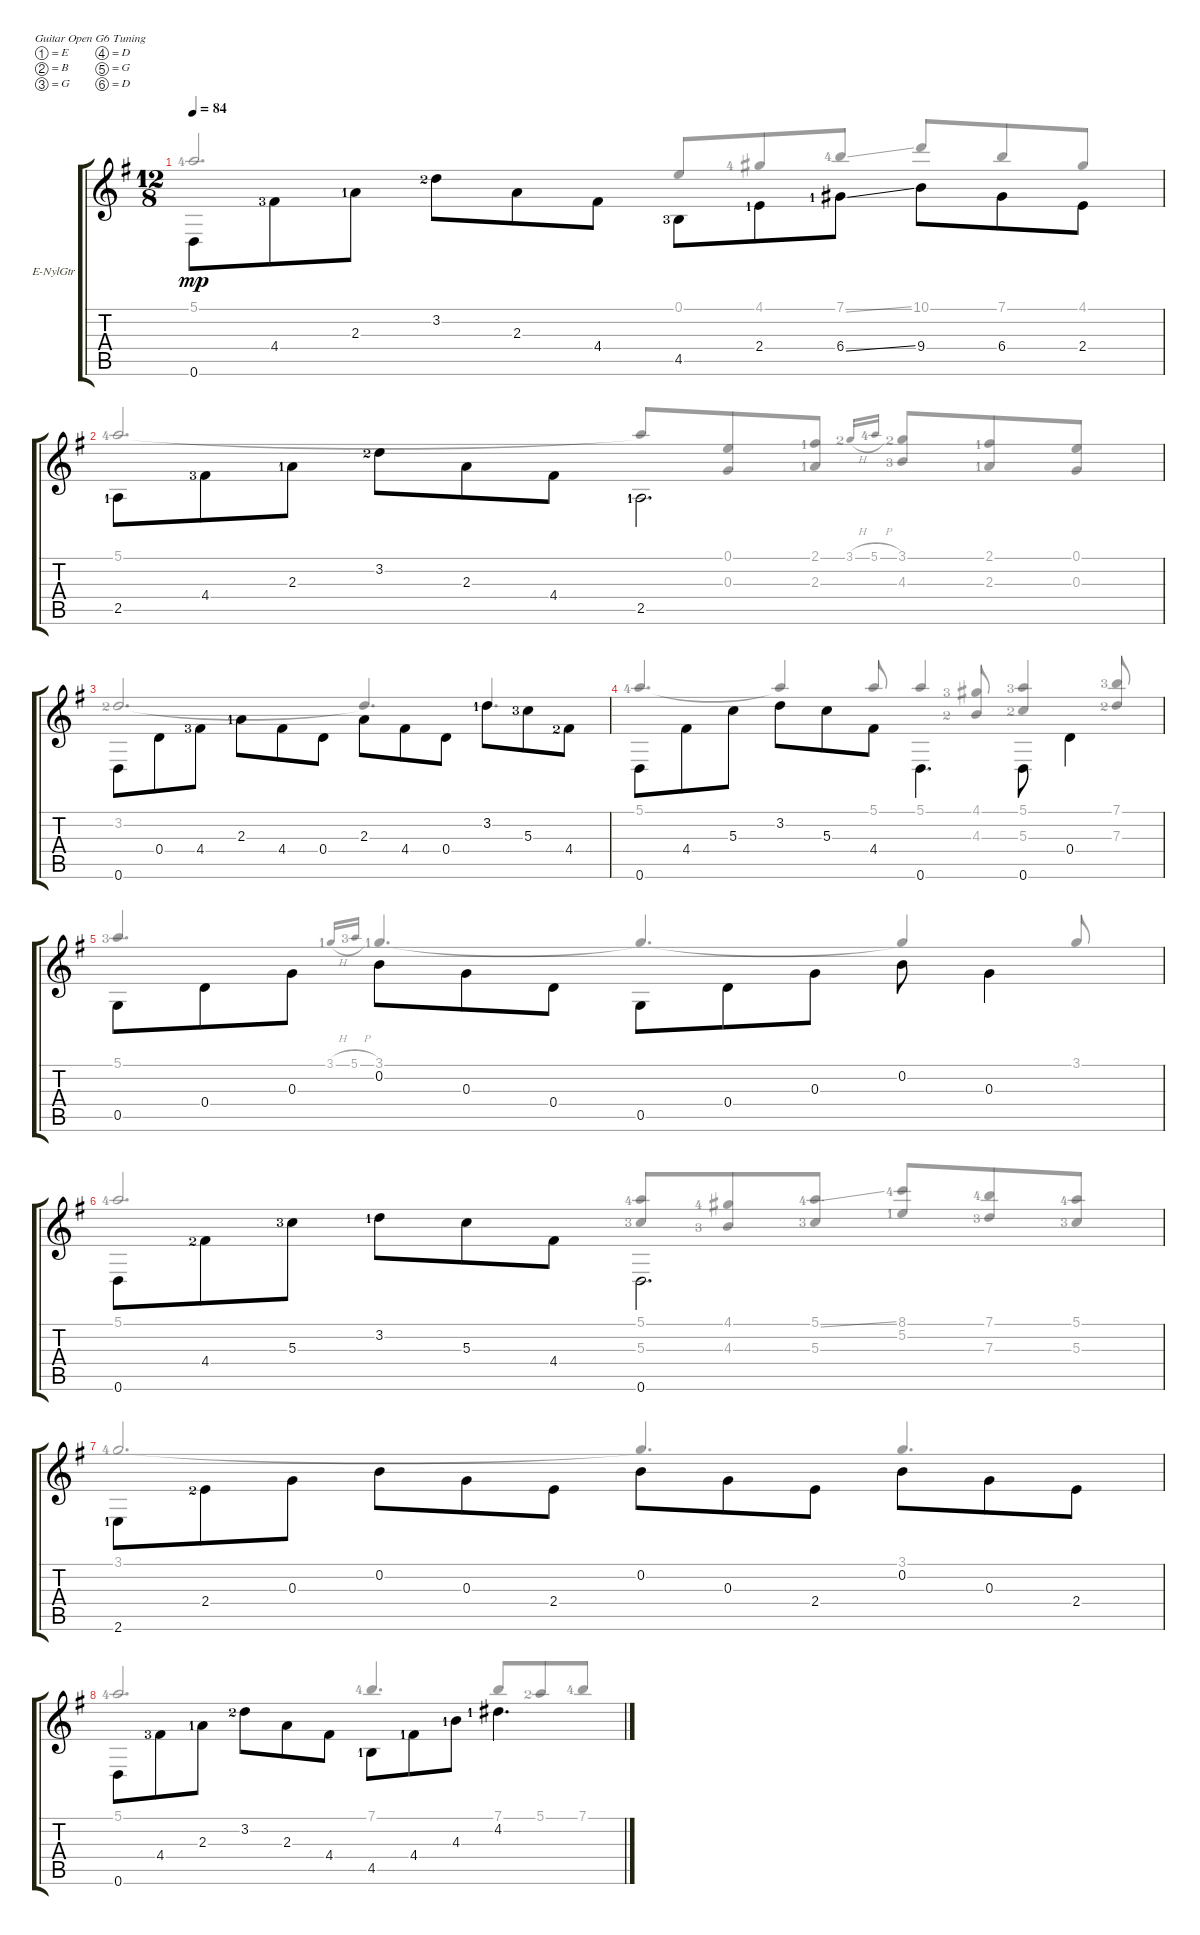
\defaultSystemsLayout 4
\bracketExtendMode groupsimilarinstruments
\firstSystemTrackNameOrientation horizontal
\otherSystemsTrackNameOrientation horizontal
\track ("Elec. Nylon Str. Gtr." "E-NylGtr") {instrument acousticguitarsteel}
\staff {score tabs}
\tuning (E4 B3 G3 D3 G2 D2)
\voice
\ts (12 8)
\tempo 84
\clef g2
\ks g
0.6.8{dy mp beam invert} 4.4{lf 4}.8 2.3{lf 2}.8 3.2{lf 3}.8{beam invert} 2.3.8 4.4.8 4.5{lf 4}.8{beam invert} 2.4{lf 2}.8 6.4{ss lf 2}.8 9.4.8{beam invert} 6.4.8 2.4.8 |
2.5{lf 2}.8{beam invert} 4.4{lf 4}.8 2.3{lf 2}.8 3.2{lf 3}.8{beam invert} 2.3.8 4.4.8 2.5{lf 2}.2{d beam invert} |
0.6.8{beam invert} 0.4.8 4.4{lf 4}.8 2.3{lf 2}.8{beam invert} 4.4.8 0.4.8 2.3.8{beam invert} 4.4.8 0.4.8 3.2{lf 2}.8{beam invert} 5.3{lf 4}.8 4.4{lf 3}.8 |
0.6.8{beam invert} 4.4.8 5.3.8 3.2.8{beam invert} 5.3.8 4.4.8 0.6.4{d beam invert} 0.6.8{beam invert} 0.4.4{beam invert} |
0.5.8{beam invert} 0.4.8 0.3.8 0.2.8{beam invert} 0.3.8 0.4.8 0.5.8{beam invert} 0.4.8 0.3.8 0.2.8{beam invert} 0.3.4{beam invert} |
0.6.8{beam invert} 4.4{lf 3}.8 5.3{lf 4}.8 3.2{lf 2}.8{beam invert} 5.3.8 4.4.8 0.6.2{d beam invert} |
2.6{lf 2}.8{beam invert} 2.4{lf 3}.8 0.3.8 0.2.8{beam invert} 0.3.8 2.4.8 0.2.8{beam invert} 0.3.8 2.4.8 0.2.8{beam invert} 0.3.8 2.4.8 |
0.6.8{beam invert} 4.4{lf 4}.8 2.3{lf 2}.8 3.2{lf 3}.8{beam invert} 2.3.8 4.4.8 4.5{lf 2}.8{beam invert} 4.4{lf 2}.8 4.3{lf 2}.8 4.2{lf 2}.4{d beam invert}
\voice
\clef g2
\ottava regular
\simile none
\ks g
5.1{lf 5}.2{d dy mp beam invert} 0.1.8{beam invert} 4.1{lf 5}.8 7.1{ss lf 5}.8 10.1.8{beam invert} 7.1.8 4.1.8 |
5.1{lf 5}.2{d beam invert} 5.1{t}.8{beam invert} (0.3 0.1).8 (2.3{lf 2} 2.1{lf 2}).8 3.1{h lf 3}.16{gr onbeat} 5.1{h lf 5}.16{gr onbeat beam invert} (3.1{lf 3} 4.3{lf 4}).8{beam invert} (2.1{lf 2} 2.3{lf 2}).8 (0.3 0.1).8 |
3.2{lf 3}.2{d beam invert} 3.2{t}.4{d beam invert} 3.2.4{d beam invert} |
5.1{lf 5}.4{d beam invert} 5.1{t}.4{beam invert} 5.1.8{beam invert} 5.1.4{beam invert} (4.1{lf 4} 4.3{lf 3}).8{beam invert} (5.3{lf 3} 5.1{lf 4}).4{beam invert} (7.3{lf 3} 7.1{lf 4}).8{beam invert} |
5.1{lf 4}.4{d beam invert} 3.1{h lf 2}.16{gr onbeat beam invert} 5.1{h lf 4}.16{gr onbeat} 3.1{lf 2}.4{d beam invert} 3.1{t}.4{d beam invert} 3.1{t}.4{beam invert} 3.1.8{beam invert} |
5.1{lf 5}.2{d beam invert} (5.1{lf 5} 5.3{lf 4}).8{beam invert} (4.3{lf 4} 4.1{lf 5}).8 (5.1{ss lf 5} 5.3{lf 4}).8 (5.2{lf 2} 8.1{lf 5}).8{beam invert} (7.1{lf 5} 7.3{lf 4}).8 (5.3{lf 4} 5.1{lf 5}).8 |
3.1{lf 5}.2{d beam invert} 3.1{t}.4{d beam invert} 3.1.4{d beam invert} |
5.1{lf 5}.2{d beam invert} 7.1{lf 5}.4{d beam invert} 7.1.8{beam invert} 5.1{lf 3}.8 7.1{lf 5}.8
